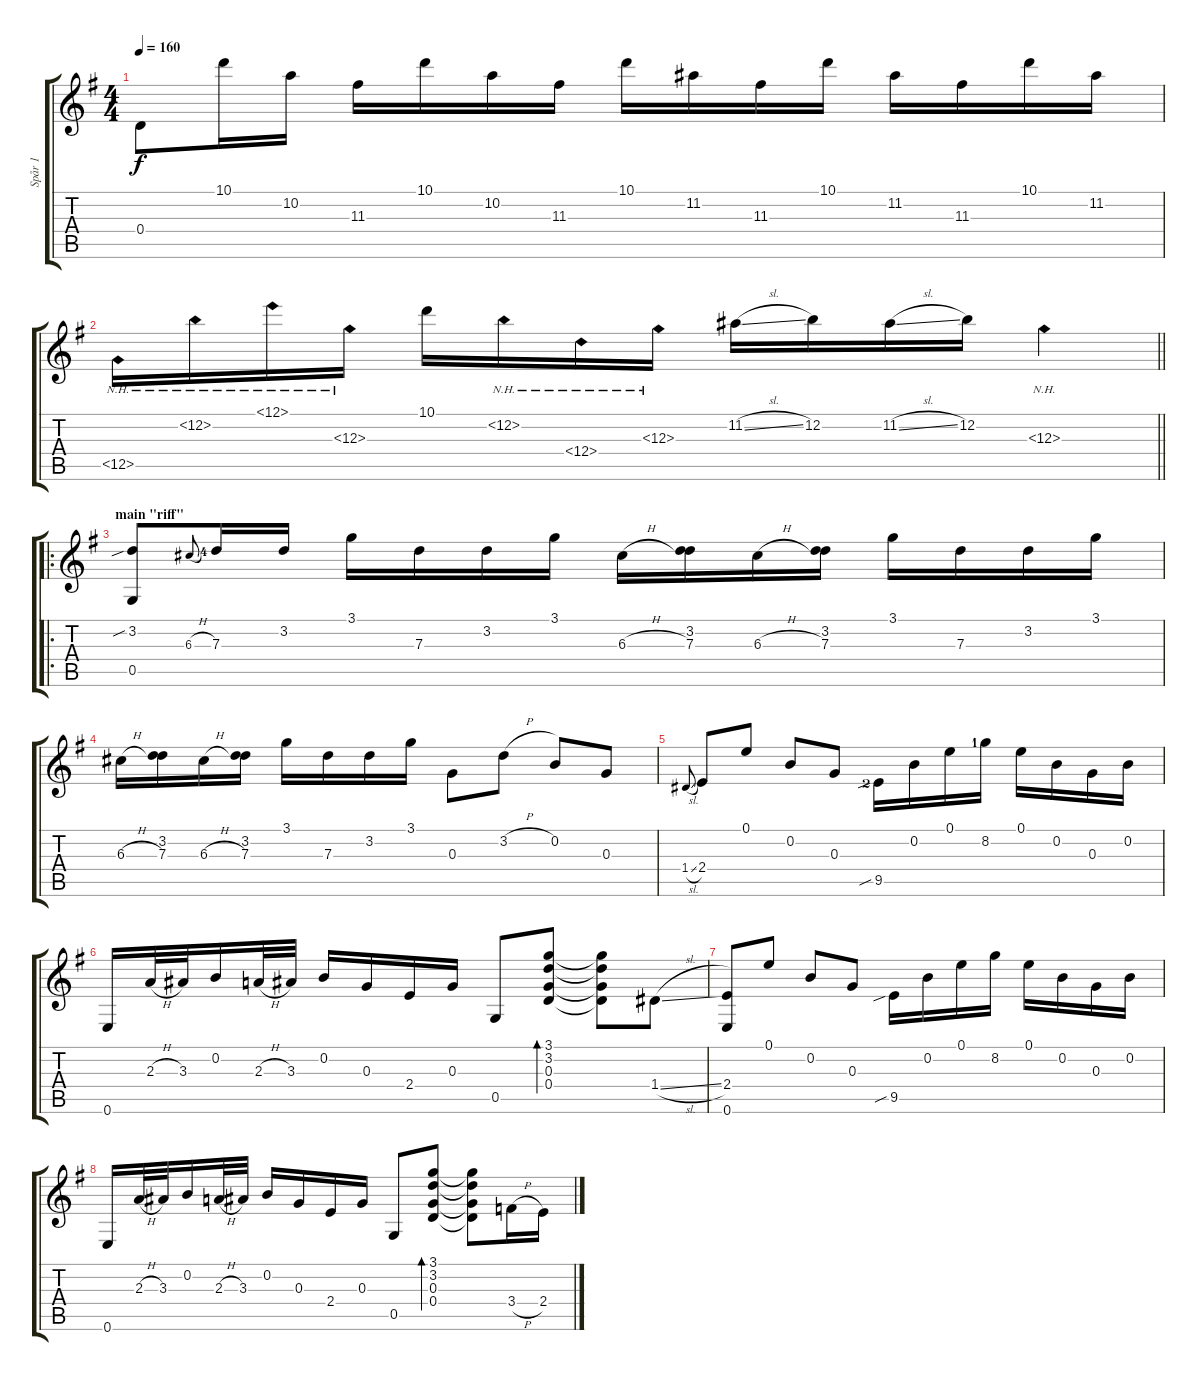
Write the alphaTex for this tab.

\track ("Spår 1" "Spår 1") {instrument acousticguitarsteel}
\staff {score tabs}
\tuning (E4 B3 G3 D3 G2 E2) {hide}
\ts (4 4)
\tempo 160
\clef g2
\ks g
0.4.8{dy f} 10.1.16 10.2.16 11.3.16 10.1.16 10.2.16 11.3.16 10.1.16 11.2.16 11.3.16 10.1.16 11.2.16 11.3.16 10.1.16 11.2.16 |
\barLineRight lightlight
12.5{nh}.16 12.2{nh}.16 12.1{nh}.16 12.3{nh}.16 10.1.16 12.2{nh}.16 12.4{nh}.16 12.3{nh}.16 11.2{sl}.16 12.2.16 11.2{sl}.16 12.2.16 12.3{nh}.4 |
\ro
\section ("" "main \"riff\"")
(3.2{sib} 0.5).8 6.3{h}.8{gr onbeat} 7.3{lf 5}.16 3.2.16 3.1.16 7.3.16 3.2.16 3.1.16 6.3{h}.16 (3.2 7.3).16 6.3{h}.16 (3.2 7.3).16 3.1.16 7.3.16 3.2.16 3.1.16 |
6.3{h}.16 (3.2 7.3).16 6.3{h}.16 (3.2 7.3).16 3.1.16 7.3.16 3.2.16 3.1.16 0.3.8 3.2{h}.8 0.2.8 0.3.8 |
1.4{sl}.8{gr onbeat} 2.4.8 0.1.8 0.2.8 0.3.8 9.5{sib lf 3}.16 0.2.16 0.1.16 8.2{lf 2}.16 0.1.16 0.2.16 0.3.16 0.2.16 |
0.6.16 2.3{h}.32 3.3.32 0.2.16 2.3{h}.32 3.3.32 0.2.16 0.3.16 2.4.16 0.3.16 0.5.8 (3.1 3.2 0.3 0.4).8{bd 60} (3.1{t} 3.2{t} 0.3{t} 0.4{t}).8 1.4{sl}.8 |
(2.4 0.6).8 0.1.8 0.2.8 0.3.8 9.5{sib}.16 0.2.16 0.1.16 8.2.16 0.1.16 0.2.16 0.3.16 0.2.16 |
0.6.16 2.3{h}.32 3.3.32 0.2.16 2.3{h}.32 3.3.32 0.2.16 0.3.16 2.4.16 0.3.16 0.5.8 (3.1 3.2 0.3 0.4).8{bd 60} (3.1{t} 3.2{t} 0.3{t} 0.4{t}).8 3.4{h}.16 2.4.16
